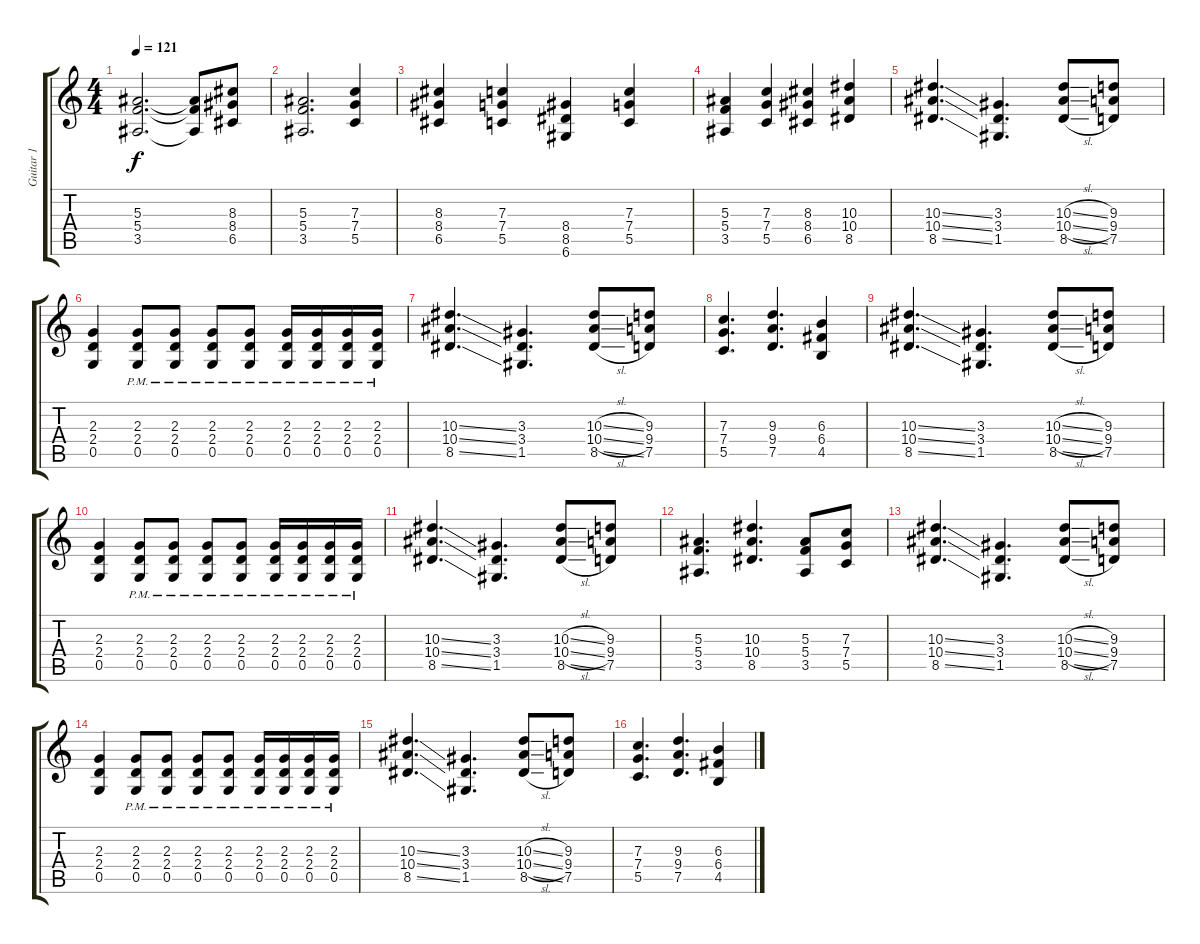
\track ("Guitar 1" "Guitar 1") {instrument distortionguitar}
\staff {score tabs}
\tuning (D4 A3 F3 C3 G2 D2) {hide}
\ts (4 4)
\tempo 121
\clef g2
\ks c
(5.3 5.4 3.5).2{d dy f} (5.3{t} 5.4{t} 3.5{t}).8 (8.3 8.4 6.5).8 |
(5.3 5.4 3.5).2{d} (7.3 7.4 5.5).4 |
(8.3 8.4 6.5).4 (7.3 7.4 5.5).4 (8.4 8.5 6.6).4 (7.3 7.4 5.5).4 |
(5.3 5.4 3.5).4 (7.3 7.4 5.5).4 (8.3 8.4 6.5).4 (10.3 10.4 8.5).4 |
(10.3{ss} 10.4{ss} 8.5{ss}).4{d} (3.3 3.4 1.5).4{d} (10.3{sl} 10.4{sl} 8.5{sl}).8 (9.3 9.4 7.5).8 |
(2.3 2.4 0.5).4 (2.3{pm} 2.4{pm} 0.5{pm}).8 (2.3{pm} 2.4{pm} 0.5{pm}).8 (2.3{pm} 2.4{pm} 0.5{pm}).8 (2.3{pm} 2.4{pm} 0.5{pm}).8 (2.3{pm} 2.4{pm} 0.5{pm}).16 (2.3{pm} 2.4{pm} 0.5{pm}).16 (2.3{pm} 2.4{pm} 0.5{pm}).16 (2.3{pm} 2.4{pm} 0.5{pm}).16 |
(10.3{ss} 10.4{ss} 8.5{ss}).4{d} (3.3 3.4 1.5).4{d} (10.3{sl} 10.4{sl} 8.5{sl}).8 (9.3 9.4 7.5).8 |
(7.3 7.4 5.5).4{d} (9.3 9.4 7.5).4{d} (6.3 6.4 4.5).4 |
(10.3{ss} 10.4{ss} 8.5{ss}).4{d} (3.3 3.4 1.5).4{d} (10.3{sl} 10.4{sl} 8.5{sl}).8 (9.3 9.4 7.5).8 |
(2.3 2.4 0.5).4 (2.3{pm} 2.4{pm} 0.5{pm}).8 (2.3{pm} 2.4{pm} 0.5{pm}).8 (2.3{pm} 2.4{pm} 0.5{pm}).8 (2.3{pm} 2.4{pm} 0.5{pm}).8 (2.3{pm} 2.4{pm} 0.5{pm}).16 (2.3{pm} 2.4{pm} 0.5{pm}).16 (2.3{pm} 2.4{pm} 0.5{pm}).16 (2.3{pm} 2.4{pm} 0.5{pm}).16 |
(10.3{ss} 10.4{ss} 8.5{ss}).4{d} (3.3 3.4 1.5).4{d} (10.3{sl} 10.4{sl} 8.5{sl}).8 (9.3 9.4 7.5).8 |
(5.3 5.4 3.5).4{d} (10.3 10.4 8.5).4{d} (5.3 5.4 3.5).8 (7.3 7.4 5.5).8 |
(10.3{ss} 10.4{ss} 8.5{ss}).4{d} (3.3 3.4 1.5).4{d} (10.3{sl} 10.4{sl} 8.5{sl}).8 (9.3 9.4 7.5).8 |
(2.3 2.4 0.5).4 (2.3{pm} 2.4{pm} 0.5{pm}).8 (2.3{pm} 2.4{pm} 0.5{pm}).8 (2.3{pm} 2.4{pm} 0.5{pm}).8 (2.3{pm} 2.4{pm} 0.5{pm}).8 (2.3{pm} 2.4{pm} 0.5{pm}).16 (2.3{pm} 2.4{pm} 0.5{pm}).16 (2.3{pm} 2.4{pm} 0.5{pm}).16 (2.3{pm} 2.4{pm} 0.5{pm}).16 |
(10.3{ss} 10.4{ss} 8.5{ss}).4{d} (3.3 3.4 1.5).4{d} (10.3{sl} 10.4{sl} 8.5{sl}).8 (9.3 9.4 7.5).8 |
(7.3 7.4 5.5).4{d} (9.3 9.4 7.5).4{d} (6.3 6.4 4.5).4
